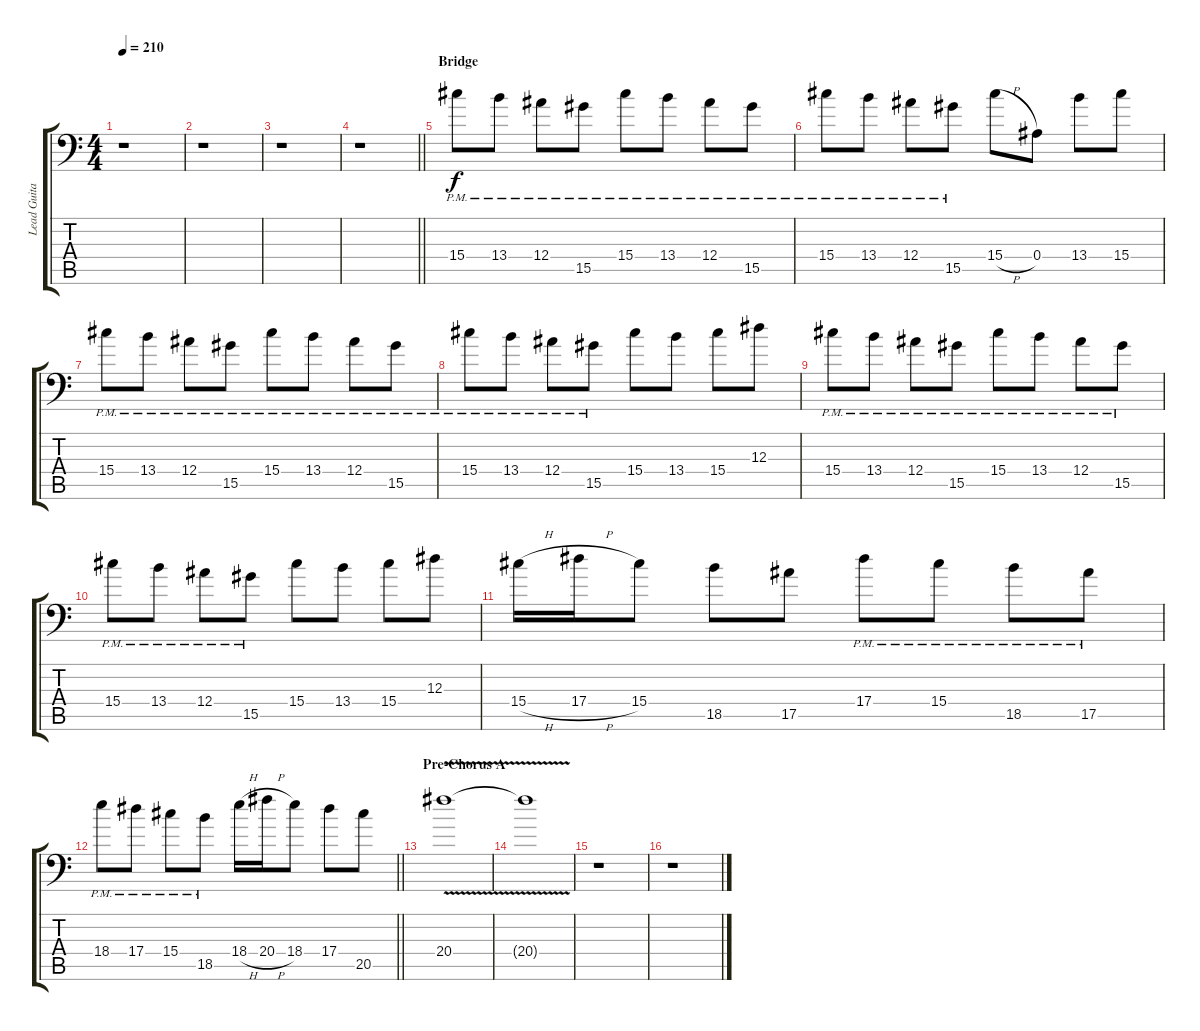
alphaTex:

\track ("Lead Guitar II" "Lead Guita") {instrument overdrivenguitar}
\staff {score tabs}
\tuning (C4 G3 Eb3 Bb2 F2 Bb1) {hide}
\ts (4 4)
\tempo 210
\clef f4
\ks c
r.1{dy f} |
r.1 |
r.1 |
\barLineRight lightlight
r.1 |
\section ("" "Bridge")
15.4{pm}.8 13.4{pm}.8 12.4{pm}.8 15.5{pm}.8 15.4{pm}.8 13.4{pm}.8 12.4{pm}.8 15.5{pm}.8 |
15.4{pm}.8 13.4{pm}.8 12.4{pm}.8 15.5{pm}.8 15.4{h}.8 0.4.8 13.4.8 15.4.8 |
15.4{pm}.8 13.4{pm}.8 12.4{pm}.8 15.5{pm}.8 15.4{pm}.8 13.4{pm}.8 12.4{pm}.8 15.5{pm}.8 |
15.4{pm}.8 13.4{pm}.8 12.4{pm}.8 15.5{pm}.8 15.4.8 13.4.8 15.4.8 12.3.8 |
15.4{pm}.8 13.4{pm}.8 12.4{pm}.8 15.5{pm}.8 15.4{pm}.8 13.4{pm}.8 12.4{pm}.8 15.5{pm}.8 |
15.4{pm}.8 13.4{pm}.8 12.4{pm}.8 15.5{pm}.8 15.4.8 13.4.8 15.4.8 12.3.8 |
15.4{h}.16 17.4{h}.16 15.4.8 18.5.8 17.5.8 17.4{pm}.8 15.4{pm}.8 18.5{pm}.8 17.5{pm}.8 |
\barLineRight lightlight
18.4{pm}.8 17.4{pm}.8 15.4{pm}.8 18.5{pm}.8 18.4{h}.16 20.4{h}.16 18.4.8 17.4.8 20.5.8 |
\section ("" "Pre-Chorus A")
20.4{v}.1 |
20.4{t}.1{volume 0} |
r.1 |
r.1
